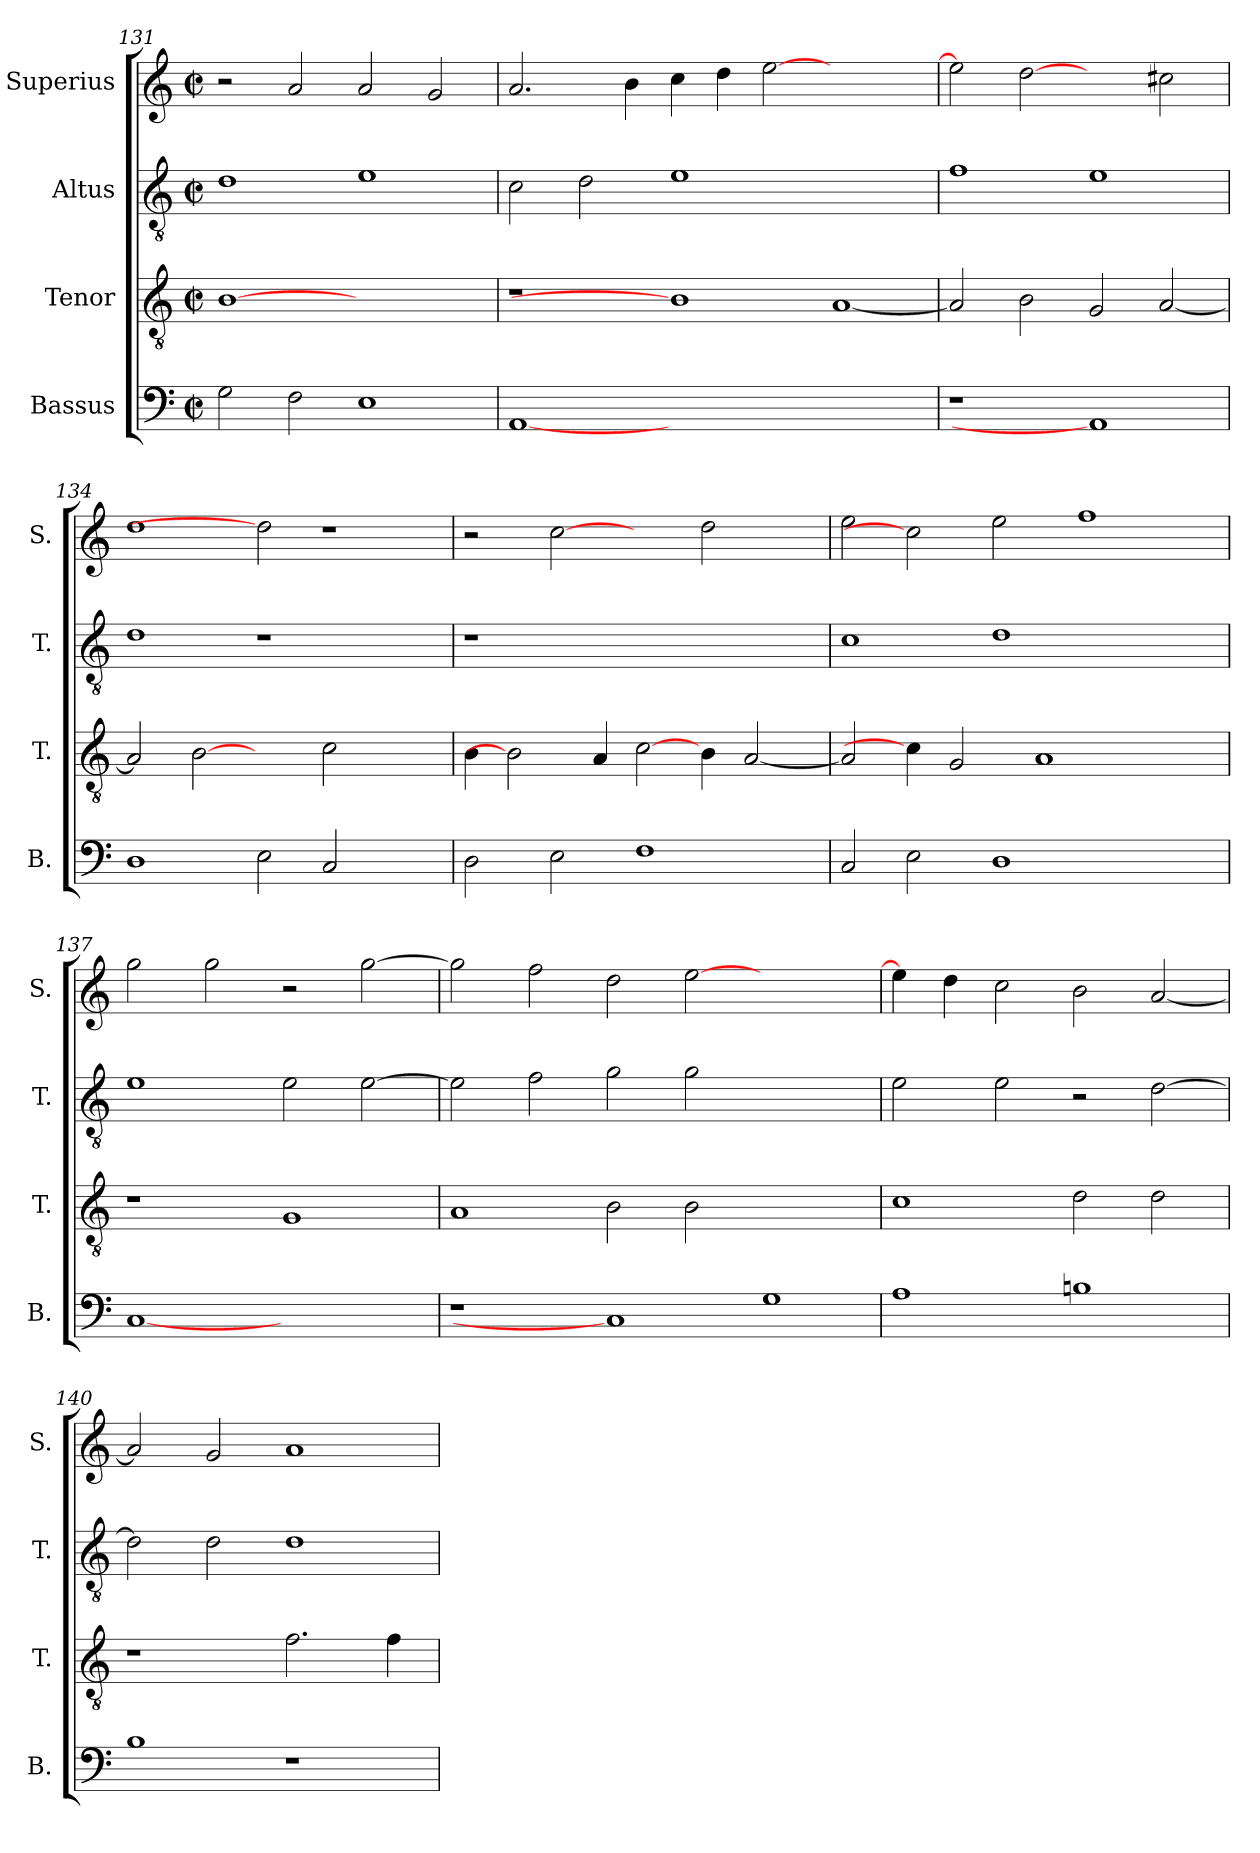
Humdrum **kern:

**kern	**kern	**kern	**kern
*part4	*part3	*part2	*part1
*staff4	*staff3	*staff2	*staff1
*I"Bassus	*I"Tenor	*I"Altus	*I"Superius
*I'B.	*I'T.	*I'T.	*I'S.
!!LO:LB:g=z
*clefF4	*clefGv2	*clefGv2	*clefG2
*	*ITrd7c12	*ITrd7c12	*
*k[]	*k[]	*k[]	*k[]
*C:	*C:	*C:	*C:
*M2/2	*M2/2	*M2/2	*M2/2
*met(c|)	*met(c|)	*met(c|)	*met(c|)
=131	=131	=131	=131
2Gi\	[1BBi	1Di	2r
2Fi\	.	.	2ai/
1Ei	1ryy	1Ei	2ai/
.	.	.	2gi/
=132	=132	=132	=132
[1AAi	1r	2Ci\	2.ai/
.	.	2Di\	.
.	.	.	4bi\
0ryy	1BBi]	1Ei	4cci\
.	.	.	4ddi\
.	.	.	[>2eei\
.	[<1AAi	1ryy	1ryy
=133	=133	=133	=133
!LO:N:vis=1	!	!	!
1r	2AAi/]	1Fi	2eei\]
.	2BBi\	.	[2ddi
1AAi]	2GGi/	1Ei	2ryy
.	[<2AAi/	.	2cc#Xi\
=134	=134	=134	=134
1Di	2AAi/]	1Di	1ddi
.	[2BBi	.	.
2Ei\	2ryy	1r	2ddi]
2Ci/	2Ci\	.	1r
2ryy	2ryy	2ryy	.
=135	=135	=135	=135
!	!	!LO:N:vis=1	!
2Di\	4BBi\	1r	2r
.	2BBi]	.	.
2Ei\	.	.	[2cci
.	4AAi/	.	.
1Fi	[2Ci\	1ryy	2ryy
.	4BBi\	.	2ddi\
.	[<2AAi/	.	.
4ryy	.	4ryy	4ryy
!!LO:PB:g=z
=136	=136	=136	=136
2Ci/	2AAi/]	1Ci	2eei\
2Ei\	4Ci\]	.	2cci]
.	2GGi/	.	.
1Di	.	1Di	2eei\
.	1AAi	.	.
.	.	.	1ffi
2ryy	.	2ryy	.
.	4ryy	.	.
=137	=137	=137	=137
[1Ci	1r	1Ei	2ggi\
.	.	.	2ggi\
1ryy	1GGi	2Ei\	2r
.	.	[>2Ei\	[>2ggi\
=138	=138	=138	=138
1r	1AAi	2Ei\]	2ggi\]
.	.	2Fi\	2ffi\
1Ci]	2BBi\	2Gi\	2ddi\
.	2BBi\	2Gi\	[>2eei\
1Gi	1ryy	1ryy	1ryy
=139	=139	=139	=139
1Ai	1Ci	2Ei\	4eei\]
.	.	.	4ddi\
.	.	2Ei\	2cci\
1Bni	2Di\	2r	2bi\
.	2Di\	[>2Di\	[<2ai/
=140	=140	=140	=140
1Bi	1r	2Di\]	2ai/]
.	.	2Di\	2gi/
1r	2.Fi\	1Di	1ai
.	4Fi\	.	.
=	=	=	=
*-	*-	*-	*-
